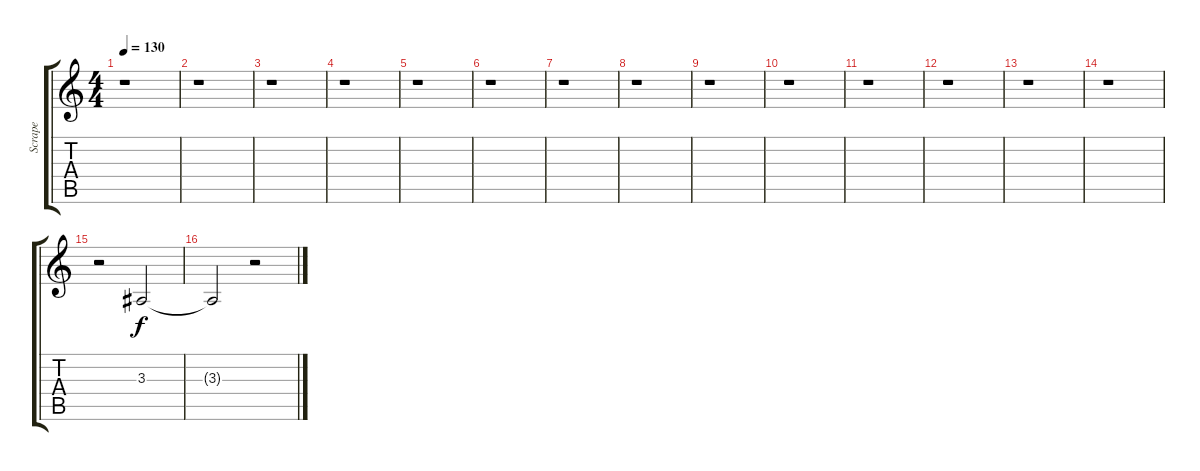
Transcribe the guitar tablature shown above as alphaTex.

\track ("Scrape" "Scrape") {instrument guitarfretnoise}
\staff {score tabs}
\tuning (E4 B3 G3 D3 A2 E2) {hide}
\ts (4 4)
\tempo 130
\clef g2
\ks c
r.1{dy f} |
r.1 |
r.1 |
r.1 |
r.1 |
r.1 |
r.1 |
r.1 |
r.1 |
r.1 |
r.1 |
r.1 |
r.1 |
r.1 |
r.2 3.3.2 |
3.3{t}.2 r.2
